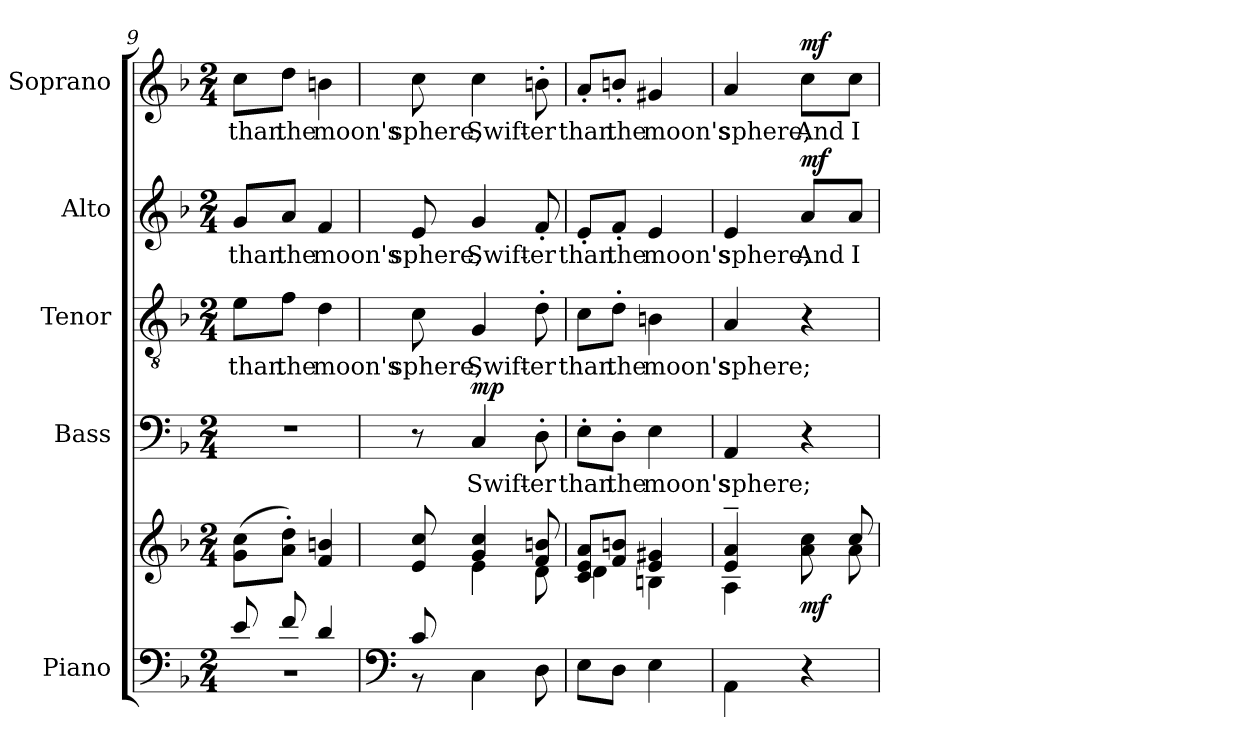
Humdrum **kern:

**kern	**kern	**dynam	**kern	**text	**dynam	**kern	**text	**kern	**text	**dynam	**kern	**text	**dynam
*part5	*part5	*part5	*part4	*part4	*part4	*part3	*part3	*part2	*part2	*part2	*part1	*part1	*part1
*staff6	*staff5	*staff5/6	*staff4	*staff4	*staff4	*staff3	*staff3	*staff2	*staff2	*staff2	*staff1	*staff1	*staff1
*I"Piano	*	*	*I"Bass	*	*	*I"Tenor	*	*I"Alto	*	*	*I"Soprano	*	*
*I'Pno.	*	*	*I'B.	*	*	*I'T.	*	*I'A.	*	*	*I'S.	*	*
*clefF4	*clefG2	*	*clefF4	*	*	*clefGv2	*	*clefG2	*	*	*clefG2	*	*
*	*	*	*	*	*	*ITrd7c12	*	*	*	*	*	*	*
*k[b-]	*k[b-]	*	*k[b-]	*	*	*k[b-]	*	*k[b-]	*	*	*k[b-]	*	*
*F:	*F:	*	*F:	*	*	*F:	*	*F:	*	*	*F:	*	*
*M2/4	*M2/4	*	*M2/4	*	*	*M2/4	*	*M2/4	*	*	*M2/4	*	*
=9	=9	=9	=9	=9	=9	=9	=9	=9	=9	=9	=9	=9	=9
*^	*	*	*	*	*	*	*	*	*	*	*	*	*
!	!LO:N:vis=1	!	!	!LO:N:vis=1	!	!	!	!	!	!	!	!	!	!
!	!	!	!	!	!	!	!	!LO:LY:b:color=#000000	!	!	!	!	!	!
!	!	!	!	!	!	!	!	!	!	!LO:LY:b:color=#000000	!	!	!	!
!	!	!	!	!	!	!	!	!	!	!	!	!	!LO:LY:b:color=#000000	!
8ei/	2r	(8gi\ 8cciL	.	2r	.	.	8Ei\L	than	8gi/L	than	.	8cci\L	than	.
!	!	!	!	!	!	!	!	!LO:LY:b:color=#000000	!	!	!	!	!	!
!	!	!	!	!	!	!	!	!	!	!LO:LY:b:color=#000000	!	!	!	!
!	!	!	!	!	!	!	!	!	!	!	!	!	!LO:LY:b:color=#000000	!
8fi/	.	8ai\' 8ddi'J)	.	.	.	.	8Fi\J	the	8ai/J	the	.	8ddi\J	the	.
!	!	!	!	!	!	!	!	!LO:LY:b:color=#000000	!	!	!	!	!	!
!	!	!	!	!	!	!	!	!	!	!LO:LY:b:color=#000000	!	!	!	!
!	!	!	!	!	!	!	!	!	!	!	!	!	!LO:LY:b:color=#000000	!
4di/	.	4fi/ 4bni	.	.	.	.	4Di\	moon's	4fi/	moon's	.	4bni\	moon's	.
=10	=10	=10	=10	=10	=10	=10	=10	=10	=10	=10	=10	=10	=10	=10
*clefF4	*	*	*	*	*	*	*	*	*	*	*	*	*	*
*	*	*^	*	*	*	*	*	*	*	*	*	*	*	*
!	!	!	!	!	!	!	!	!	!LO:LY:b:color=#000000	!	!	!	!	!	!
!	!	!	!	!	!	!	!	!	!	!	!LO:LY:b:color=#000000	!	!	!	!
!	!	!	!	!	!	!	!	!	!	!	!	!	!	!LO:LY:b:color=#000000	!
8ci/	8r	8ei/ 8cci	8ryy	.	8r	.	.	8Ci\	sphere,	8ei/	sphere,	.	8cci\	sphere,	.
!	!	!	!	!	!	!LO:LY:b:color=#000000	!	!	!	!	!	!	!	!	!
!	!	!	!	!	!	!	!	!	!LO:LY:b:color=#000000	!	!	!	!	!	!
!	!	!	!	!	!	!	!	!	!	!	!LO:LY:b:color=#000000	!	!	!	!
!	!	!	!	!	!	!	!	!	!	!	!	!	!	!LO:LY:b:color=#000000	!
4.ryy	4Ci\	4gi/ 4cci	4ei\	.	4Ci/	Swift-	mp	4GGi/	Swift-	4gi/	Swift-	.	4cci\	Swift-	.
!	!	!	!	!	!	!LO:LY:b:color=#000000	!	!	!	!	!	!	!	!	!
!	!	!	!	!	!	!	!	!	!LO:LY:b:color=#000000	!	!	!	!	!	!
!	!	!	!	!	!	!	!	!	!	!	!LO:LY:b:color=#000000	!	!	!	!
!	!	!	!	!	!	!	!	!	!	!	!	!	!	!LO:LY:b:color=#000000	!
.	8Di\	8fi/ 8bni	8di\	.	8D'i\	-er	.	8D'i\	-er	8f'i/	-er	.	8bn'i\	-er	.
*v	*v	*	*	*	*	*	*	*	*	*	*	*	*	*	*
=11	=11	=11	=11	=11	=11	=11	=11	=11	=11	=11	=11	=11	=11	=11
*^	*	*	*	*	*	*	*	*	*	*	*	*	*	*
!	!	!	!	!	!	!LO:LY:b:color=#000000	!	!	!	!	!	!	!	!	!
*v	*v	*	*	*	*	*	*	*	*	*	*	*	*	*	*
*^	*	*	*	*	*	*	*	*	*	*	*	*	*	*
!	!	!	!	!	!	!	!	!	!LO:LY:b:color=#000000	!	!	!	!	!	!
*v	*v	*	*	*	*	*	*	*	*	*	*	*	*	*	*
*^	*	*	*	*	*	*	*	*	*	*	*	*	*	*
!	!	!	!	!	!	!	!	!	!	!	!LO:LY:b:color=#000000	!	!	!	!
*v	*v	*	*	*	*	*	*	*	*	*	*	*	*	*	*
*^	*	*	*	*	*	*	*	*	*	*	*	*	*	*
!	!	!	!	!	!	!	!	!	!	!	!	!	!	!LO:LY:b:color=#000000	!
*v	*v	*	*	*	*	*	*	*	*	*	*	*	*	*	*
8Ei\L	8ci/ 8ei 8aiL	4di\	.	8E'i\L	than	.	8Ci\L	than	8e'i/L	than	.	8a'i/L	than	.
!	!	!	!	!	!LO:LY:b:color=#000000	!	!	!	!	!	!	!	!	!
!	!	!	!	!	!	!	!	!LO:LY:b:color=#000000	!	!	!	!	!	!
!	!	!	!	!	!	!	!	!	!	!LO:LY:b:color=#000000	!	!	!	!
!	!	!	!	!	!	!	!	!	!	!	!	!	!LO:LY:b:color=#000000	!
8Di\J	8fi/ 8bniJ	.	.	8D'i\J	the	.	8D'i\J	the	8f'i/J	the	.	8bn'i/J	the	.
!	!	!	!	!	!LO:LY:b:color=#000000	!	!	!	!	!	!	!	!	!
!	!	!	!	!	!	!	!	!LO:LY:b:color=#000000	!	!	!	!	!	!
!	!	!	!	!	!	!	!	!	!	!LO:LY:b:color=#000000	!	!	!	!
!	!	!	!	!	!	!	!	!	!	!	!	!	!LO:LY:b:color=#000000	!
4Ei\	4ei/ 4g#Xi	4Bni\	.	4Ei\	moon's	.	4BBni\	moon's	4ei/	moon's	.	4g#Xi/	moon's	.
=12	=12	=12	=12	=12	=12	=12	=12	=12	=12	=12	=12	=12	=12	=12
!	!	!	!	!	!LO:LY:b:color=#000000	!	!	!	!	!	!	!	!	!
!	!	!	!	!	!	!	!	!LO:LY:b:color=#000000	!	!	!	!	!	!
!	!	!	!	!	!	!	!	!	!	!LO:LY:b:color=#000000	!	!	!	!
!	!	!	!	!	!	!	!	!	!	!	!	!	!LO:LY:b:color=#000000	!
4AAi\	4ei/~ 4ai~	4Ai\	.	4AAi/	sphere;	.	4AAi/	sphere;	4ei/	sphere;	.	4ai/	sphere;	.
!	!	!	!	!	!	!	!	!	!	!LO:LY:b:color=#000000	!	!	!	!
!	!	!	!	!	!	!	!	!	!	!	!	!	!LO:LY:b:color=#000000	!
4r	8ai\ 8cci	8ryy	mf	4r	.	.	4r	.	8ai/L	And	mf	8cci\L	And	mf
!	!	!	!	!	!	!	!	!	!	!LO:LY:b:color=#000000	!	!	!	!
!	!	!	!	!	!	!	!	!	!	!	!	!	!LO:LY:b:color=#000000	!
.	8cci/	8ai\	.	.	.	.	.	.	8ai/J	I	.	8cci\J	I	.
*	*v	*v	*	*	*	*	*	*	*	*	*	*	*	*
=	=	=	=	=	=	=	=	=	=	=	=	=	=
*-	*-	*-	*-	*-	*-	*-	*-	*-	*-	*-	*-	*-	*-
